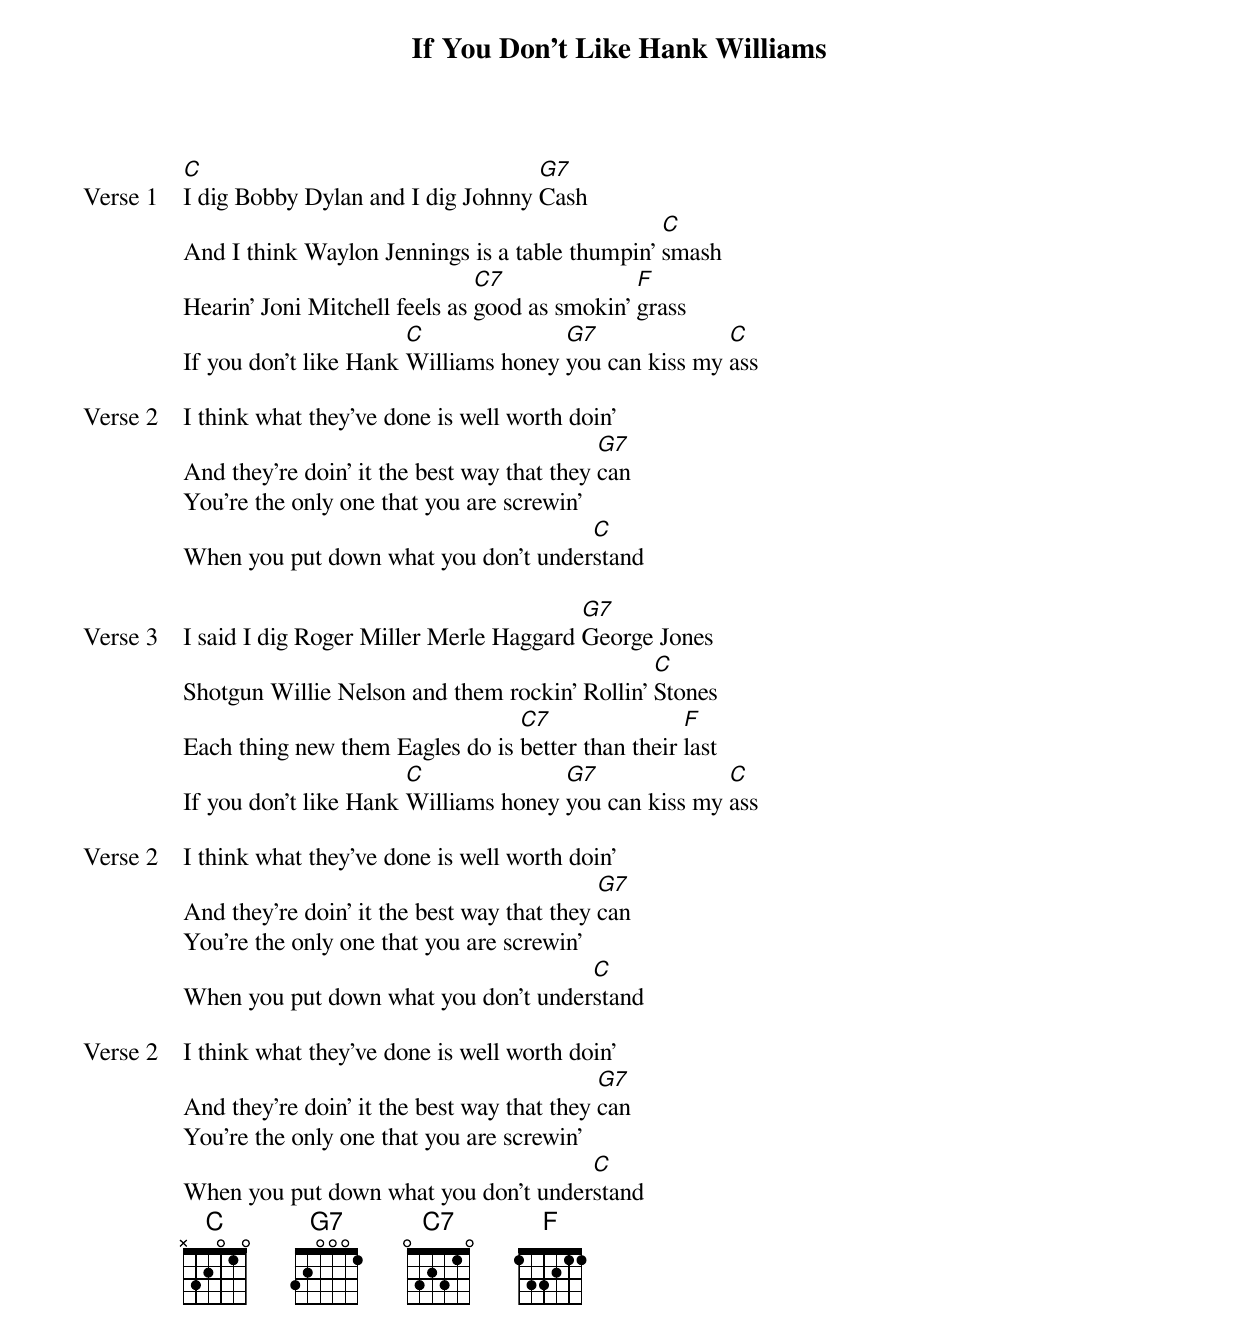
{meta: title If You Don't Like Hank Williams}
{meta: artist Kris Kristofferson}
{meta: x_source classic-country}
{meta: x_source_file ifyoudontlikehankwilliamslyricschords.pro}
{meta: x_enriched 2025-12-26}

{start_of_verse: Verse 1}
[C]I dig Bobby Dylan and I dig Johnny [G7]Cash
And I think Waylon Jennings is a table thumpin' [C]smash
Hearin' Joni Mitchell feels as [C7]good as smokin' [F]grass
If you don't like Hank [C]Williams honey [G7]you can kiss my [C]ass
{end_of_verse}

{start_of_verse: Verse 2}
I think what they've done is well worth doin'
And they're doin' it the best way that they [G7]can
You're the only one that you are screwin'
When you put down what you don't under[C]stand
{end_of_verse}

{start_of_verse: Verse 3}
I said I dig Roger Miller Merle Haggard [G7]George Jones
Shotgun Willie Nelson and them rockin' Rollin' [C]Stones
Each thing new them Eagles do is [C7]better than their [F]last
If you don't like Hank [C]Williams honey [G7]you can kiss my [C]ass
{end_of_verse}

{start_of_verse: Verse 2}
I think what they've done is well worth doin'
And they're doin' it the best way that they [G7]can
You're the only one that you are screwin'
When you put down what you don't under[C]stand
{end_of_verse}

{start_of_verse: Verse 2}
I think what they've done is well worth doin'
And they're doin' it the best way that they [G7]can
You're the only one that you are screwin'
When you put down what you don't under[C]stand
{end_of_verse}
